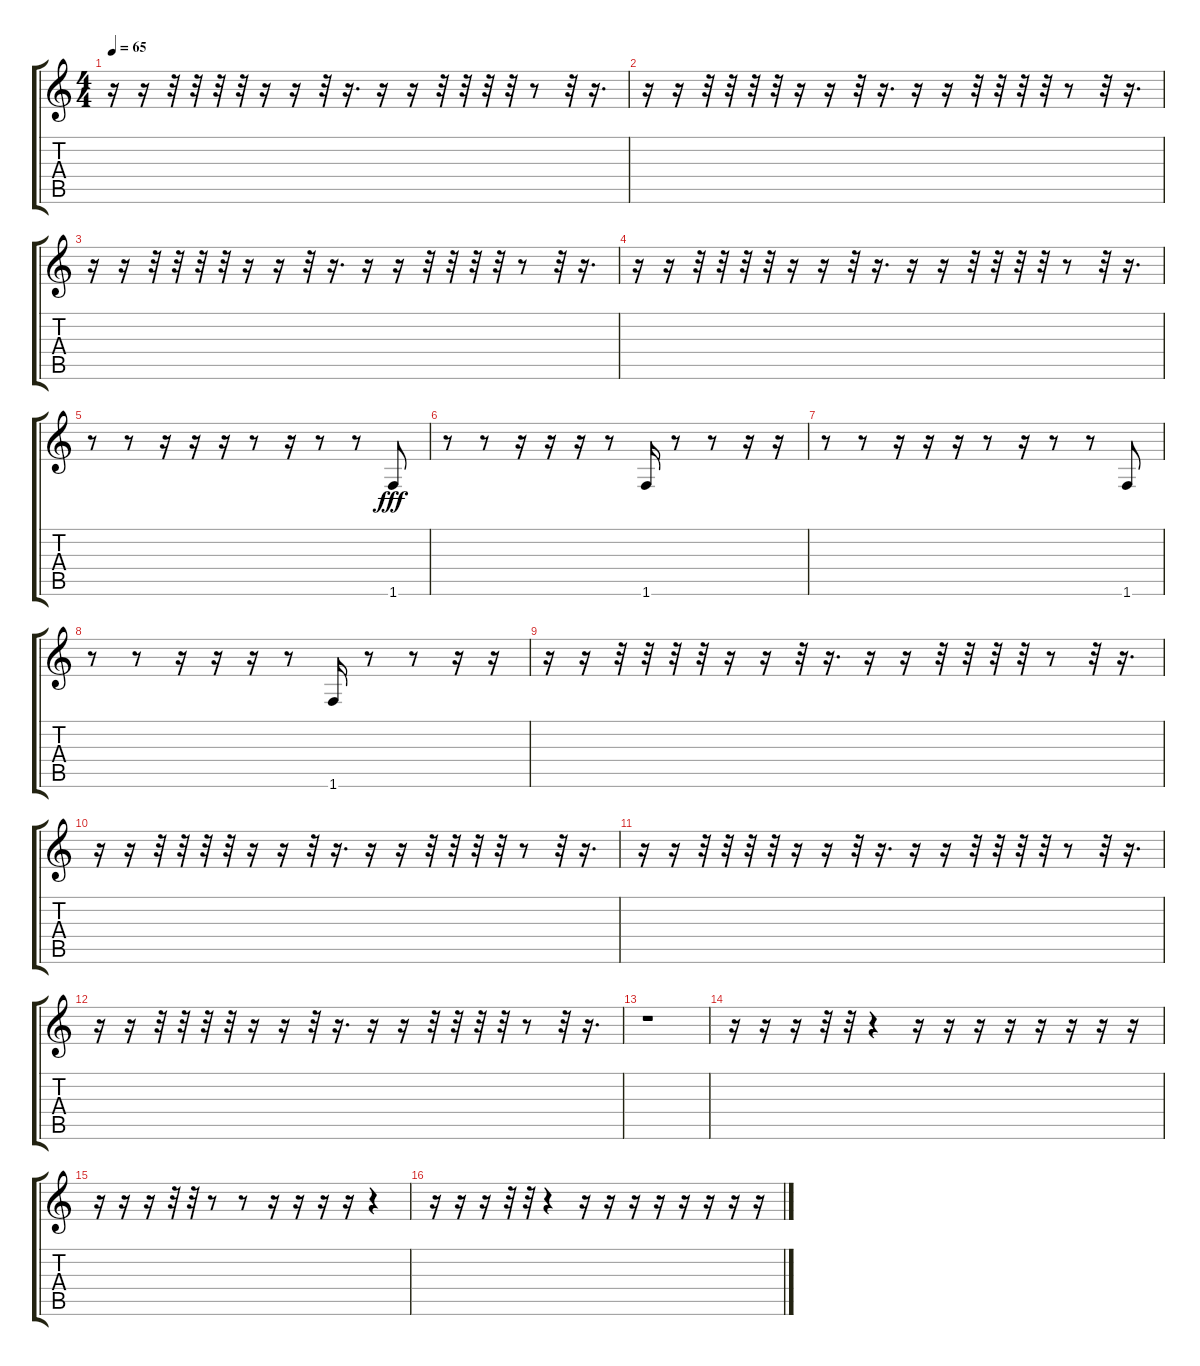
\track "" {instrument electricbasspick}
\staff {score tabs}
\tuning (E4 B3 G3 D3 A2 E2) {hide}
\ts (4 4)
\tempo 65
\clef g2
\ks c
r.16{dy fff} r.16 r.32 r.32 r.32 r.32 r.16 r.16 r.32 r.16{d} r.16 r.16 r.32 r.32 r.32 r.32 r.8 r.32 r.16{d} |
r.16 r.16 r.32 r.32 r.32 r.32 r.16 r.16 r.32 r.16{d} r.16 r.16 r.32 r.32 r.32 r.32 r.8 r.32 r.16{d} |
r.16 r.16 r.32 r.32 r.32 r.32 r.16 r.16 r.32 r.16{d} r.16 r.16 r.32 r.32 r.32 r.32 r.8 r.32 r.16{d} |
r.16 r.16 r.32 r.32 r.32 r.32 r.16 r.16 r.32 r.16{d} r.16 r.16 r.32 r.32 r.32 r.32 r.8 r.32 r.16{d} |
r.8 r.8 r.16 r.16 r.16 r.8 r.16 r.8 r.8 1.6.8 |
r.8 r.8 r.16 r.16 r.16 r.8 1.6.16 r.8 r.8 r.16 r.16 |
r.8 r.8 r.16 r.16 r.16 r.8 r.16 r.8 r.8 1.6.8 |
r.8 r.8 r.16 r.16 r.16 r.8 1.6.16 r.8 r.8 r.16 r.16 |
r.16 r.16 r.32 r.32 r.32 r.32 r.16 r.16 r.32 r.16{d} r.16 r.16 r.32 r.32 r.32 r.32 r.8 r.32 r.16{d} |
r.16 r.16 r.32 r.32 r.32 r.32 r.16 r.16 r.32 r.16{d} r.16 r.16 r.32 r.32 r.32 r.32 r.8 r.32 r.16{d} |
r.16 r.16 r.32 r.32 r.32 r.32 r.16 r.16 r.32 r.16{d} r.16 r.16 r.32 r.32 r.32 r.32 r.8 r.32 r.16{d} |
r.16 r.16 r.32 r.32 r.32 r.32 r.16 r.16 r.32 r.16{d} r.16 r.16 r.32 r.32 r.32 r.32 r.8 r.32 r.16{d} |
r.1 |
r.16 r.16 r.16 r.32 r.32 r.4 r.16 r.16 r.16 r.16 r.16 r.16 r.16 r.16 |
r.16 r.16 r.16 r.32 r.32 r.8 r.8 r.16 r.16 r.16 r.16 r.4 |
r.16 r.16 r.16 r.32 r.32 r.4 r.16 r.16 r.16 r.16 r.16 r.16 r.16 r.16
